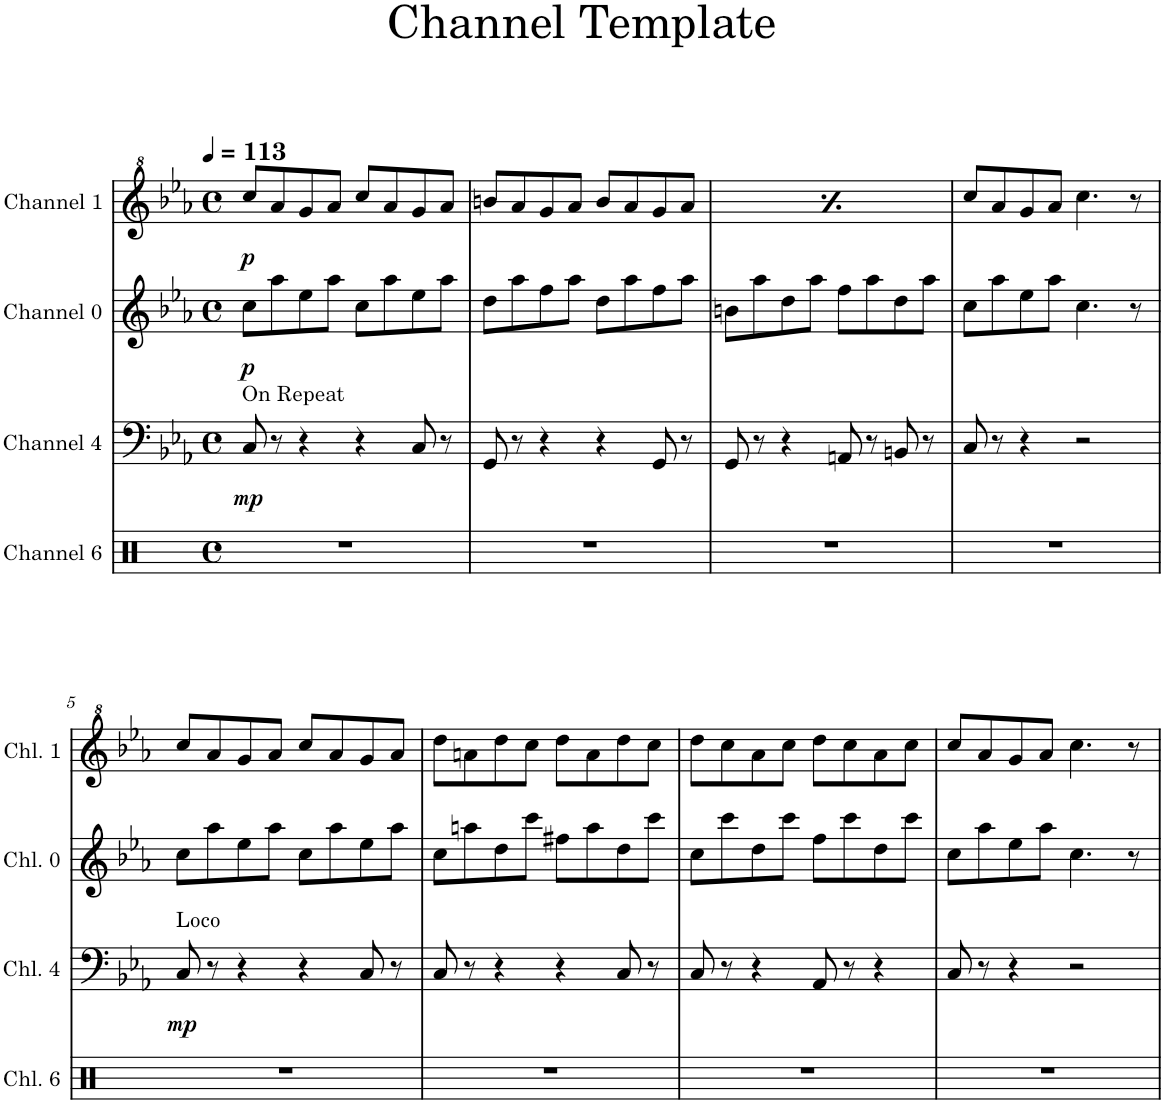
**kern	**kern	**dynam	**kern	**dynam	**kern	**dynam
*part4	*part3	*part3	*part2	*part2	*part1	*part1
*staff4	*staff3	*staff3	*staff2	*staff2	*staff1	*staff1
*I"Channel 6	*I"Channel 4	*	*I"Channel 0	*	*I"Channel 1	*
*I'Chl. 6	*I'Chl. 4	*	*I'Chl. 0	*	*I'Chl. 1	*
*clefX	*clefF4	*	*clefG2	*	*clefG^2	*
*k[]	*k[b-e-a-]	*	*k[b-e-a-]	*	*k[b-e-a-]	*
*M4/4	*M4/4	*	*M4/4	*	*M4/4	*
*met(c)	*met(c)	*	*met(c)	*	*met(c)	*
*MM113	*MM113	*	*MM113	*	*MM113	*
=1	=1	=1	=1	=1	=1	=1
!	!LO:TX:a:t=On Repeat	!	!	!	!	!
!	!	!LO:DY:b	!	!LO:DY:b	!	!LO:DY:b
1r	8C/	mp	8cc\L	p	8ccc/L	p
.	8r	.	8aa-\	.	8aa-/	.
.	4r	.	8ee-\	.	8gg/	.
.	.	.	8aa-\J	.	8aa-/J	.
.	4r	.	8cc\L	.	8ccc/L	.
.	.	.	8aa-\	.	8aa-/	.
.	8C/	.	8ee-\	.	8gg/	.
.	8r	.	8aa-\J	.	8aa-/J	.
=2	=2	=2	=2	=2	=2	=2
1r	8GG/	.	8dd\L	.	8bbn/L	.
.	8r	.	8aa-\	.	8aa-/	.
.	4r	.	8ff\	.	8gg/	.
.	.	.	8aa-\J	.	8aa-/J	.
.	4r	.	8dd\L	.	8bb/L	.
.	.	.	8aa-\	.	8aa-/	.
.	8GG/	.	8ff\	.	8gg/	.
.	8r	.	8aa-\J	.	8aa-/J	.
=3	=3	=3	=3	=3	=3	=3
1r	8GG/	.	8bn\L	.	8bbn/L	.
.	8r	.	8aa-\	.	8aa-/	.
.	4r	.	8dd\	.	8gg/	.
.	.	.	8aa-\J	.	8aa-/J	.
.	8AAn/	.	8ff\L	.	8bb/L	.
.	8r	.	8aa-\	.	8aa-/	.
.	8BBn/	.	8dd\	.	8gg/	.
.	8r	.	8aa-\J	.	8aa-/J	.
=4	=4	=4	=4	=4	=4	=4
1r	8C/	.	8cc\L	.	8ccc/L	.
.	8r	.	8aa-\	.	8aa-/	.
.	4r	.	8ee-\	.	8gg/	.
.	.	.	8aa-\J	.	8aa-/J	.
.	2r	.	4.cc\	.	4.ccc\	.
.	.	.	8r	.	8r	.
!!LO:LB:g=z
=5	=5	=5	=5	=5	=5	=5
!	!LO:TX:a:t=Loco	!	!	!	!	!
!	!	!LO:DY:b	!	!	!	!
1r	8C/	mp	8cc\L	.	8ccc/L	.
.	8r	.	8aa-\	.	8aa-/	.
.	4r	.	8ee-\	.	8gg/	.
.	.	.	8aa-\J	.	8aa-/J	.
.	4r	.	8cc\L	.	8ccc/L	.
.	.	.	8aa-\	.	8aa-/	.
.	8C/	.	8ee-\	.	8gg/	.
.	8r	.	8aa-\J	.	8aa-/J	.
=6	=6	=6	=6	=6	=6	=6
1r	8C/	.	8cc\L	.	8ddd\L	.
.	8r	.	8aan\	.	8aan\	.
.	4r	.	8dd\	.	8ddd\	.
.	.	.	8ccc\J	.	8ccc\J	.
.	4r	.	8ff#X\L	.	8ddd\L	.
.	.	.	8aa\	.	8aa\	.
.	8C/	.	8dd\	.	8ddd\	.
.	8r	.	8ccc\J	.	8ccc\J	.
=7	=7	=7	=7	=7	=7	=7
1r	8C/	.	8cc\L	.	8ddd\L	.
.	8r	.	8ccc\	.	8ccc\	.
.	4r	.	8dd\	.	8aa-\	.
.	.	.	8ccc\J	.	8ccc\J	.
.	8AA-/	.	8ff\L	.	8ddd\L	.
.	8r	.	8ccc\	.	8ccc\	.
.	4r	.	8dd\	.	8aa-\	.
.	.	.	8ccc\J	.	8ccc\J	.
=8	=8	=8	=8	=8	=8	=8
1r	8C/	.	8cc\L	.	8ccc/L	.
.	8r	.	8aa-\	.	8aa-/	.
.	4r	.	8ee-\	.	8gg/	.
.	.	.	8aa-\J	.	8aa-/J	.
.	2r	.	4.cc\	.	4.ccc\	.
.	.	.	8r	.	8r	.
=	=	=	=	=	=	=
*-	*-	*-	*-	*-	*-	*-
